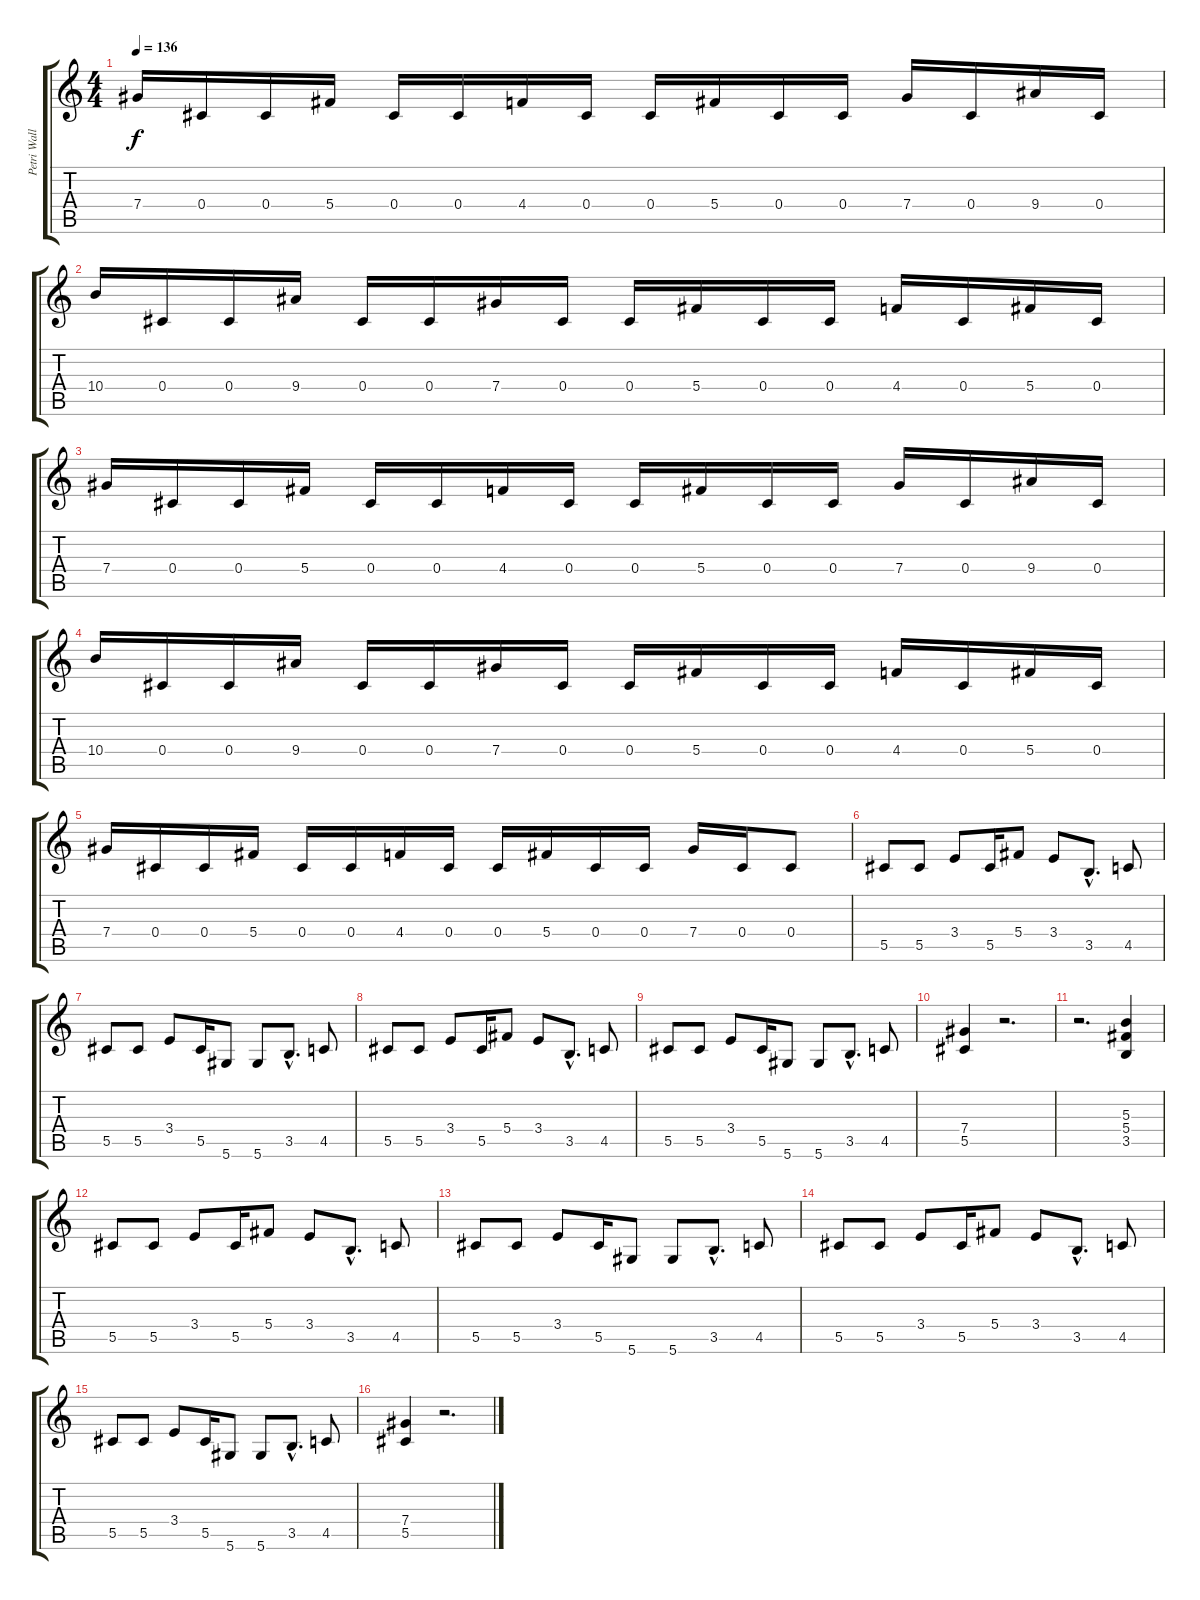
\track ("Petri Walli - Guitar" "Petri Wall") {instrument overdrivenguitar}
\staff {score tabs}
\tuning (Eb4 Bb3 Gb3 Db3 Ab2 Eb2) {hide}
\ts (4 4)
\tempo 136
\clef g2
\ks c
7.4.16{dy f} 0.4.16 0.4.16 5.4.16 0.4.16 0.4.16 4.4.16 0.4.16 0.4.16 5.4.16 0.4.16 0.4.16 7.4.16 0.4.16 9.4.16 0.4.16 |
10.4.16 0.4.16 0.4.16 9.4.16 0.4.16 0.4.16 7.4.16 0.4.16 0.4.16 5.4.16 0.4.16 0.4.16 4.4.16 0.4.16 5.4.16 0.4.16 |
7.4.16 0.4.16 0.4.16 5.4.16 0.4.16 0.4.16 4.4.16 0.4.16 0.4.16 5.4.16 0.4.16 0.4.16 7.4.16 0.4.16 9.4.16 0.4.16 |
10.4.16 0.4.16 0.4.16 9.4.16 0.4.16 0.4.16 7.4.16 0.4.16 0.4.16 5.4.16 0.4.16 0.4.16 4.4.16 0.4.16 5.4.16 0.4.16 |
7.4.16 0.4.16 0.4.16 5.4.16 0.4.16 0.4.16 4.4.16 0.4.16 0.4.16 5.4.16 0.4.16 0.4.16 7.4.16 0.4.16 0.4.8 |
5.5.8 5.5.8 3.4.8 5.5.16 5.4.8 3.4.8 3.5{hac}.8{d} 4.5.8 |
5.5.8 5.5.8 3.4.8 5.5.16 5.6.8 5.6.8 3.5{hac}.8{d} 4.5.8 |
5.5.8 5.5.8 3.4.8 5.5.16 5.4.8 3.4.8 3.5{hac}.8{d} 4.5.8 |
5.5.8 5.5.8 3.4.8 5.5.16 5.6.8 5.6.8 3.5{hac}.8{d} 4.5.8 |
(7.4 5.5).4 r.2{d} |
r.2{d} (5.3 5.4 3.5).4 |
5.5.8 5.5.8 3.4.8 5.5.16 5.4.8 3.4.8 3.5{hac}.8{d} 4.5.8 |
5.5.8 5.5.8 3.4.8 5.5.16 5.6.8 5.6.8 3.5{hac}.8{d} 4.5.8 |
5.5.8 5.5.8 3.4.8 5.5.16 5.4.8 3.4.8 3.5{hac}.8{d} 4.5.8 |
5.5.8 5.5.8 3.4.8 5.5.16 5.6.8 5.6.8 3.5{hac}.8{d} 4.5.8 |
(7.4 5.5).4 r.2{d}
